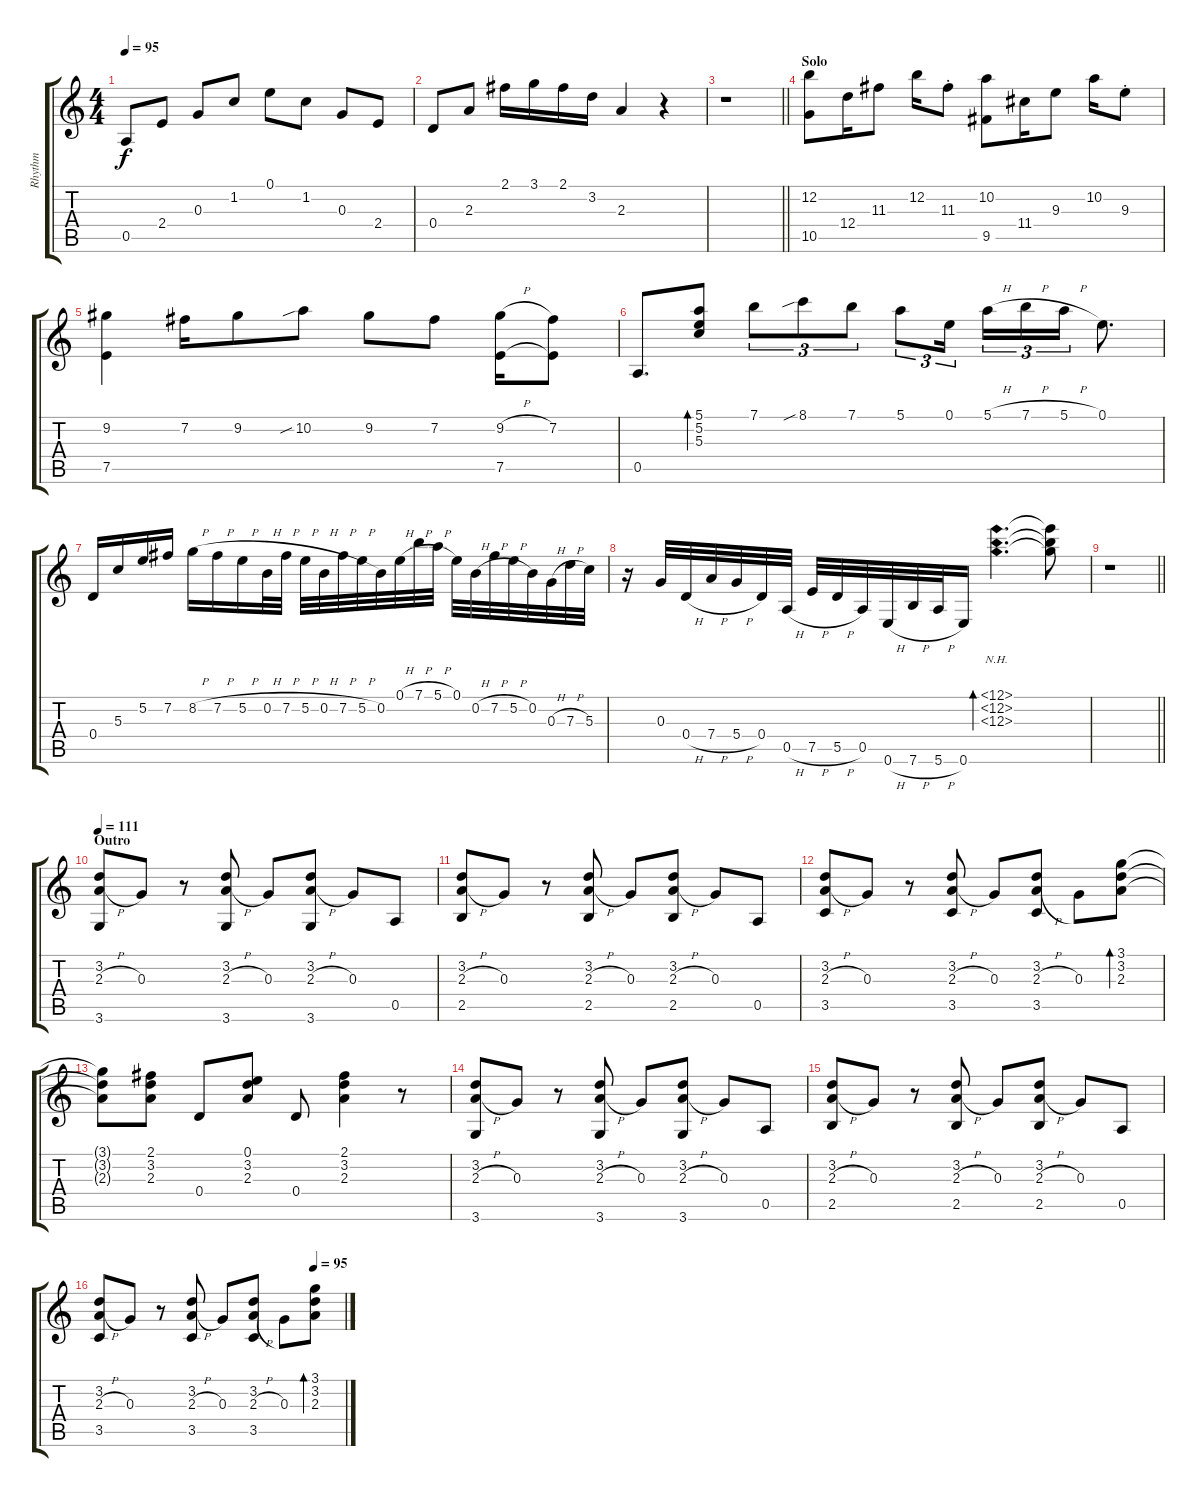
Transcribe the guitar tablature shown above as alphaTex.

\track ("Rhythm" "Rhythm") {instrument acousticguitarsteel}
\staff {score tabs}
\tuning (E4 B3 G3 D3 A2 E2) {hide}
\ts (4 4)
\tempo 95
\clef g2
\ks c
0.5.8{dy f} 2.4.8 0.3.8 1.2.8 0.1.8 1.2.8 0.3.8 2.4.8 |
0.4.8 2.3.8 2.1.16 3.1.16 2.1.16 3.2.16 2.3.4 r.4 |
\barLineRight lightlight
r.1 |
\section ("" "Solo")
(12.2 10.5).8 12.4.16 11.3.8 12.2.16 11.3{st}.8 (10.2 9.5).8 11.4.16 9.3.8 10.2.16 9.3{st}.8 |
(9.2 7.5).4 7.2.16 9.2.8 10.2{sib}.8 9.2.8 7.2.8 (9.2{h} 7.5).16 (7.2 7.5{t}).8 |
0.5.8{d} (5.1 5.2 5.3).8{bd 30} 7.1.8{tu (3 2)} 8.1{sib}.8{tu (3 2)} 7.1.8{tu (3 2)} 5.1.8{tu (3 2)} 0.1.16{tu (3 2) beam splitsecondary} 5.1{h}.16{tu (3 2)} 7.1{h}.16{tu (3 2)} 5.1{h}.16{tu (3 2)} 0.1.8{d} |
0.4.16 5.3.16 5.2.16 7.2.16 8.2{h}.16 7.2{h}.16 5.2{h}.16 0.2{h}.32 7.2{h}.32 5.2{h}.32 0.2{h}.32 7.2{h}.32 5.2{h}.32 0.2.32 0.1{h}.32 7.1{h}.32 5.1{h}.32 0.1.32 0.2{h}.32 7.2{h}.32 5.2{h}.32 0.2.32 0.3{h}.32 7.3{h}.32 5.3.32 |
r.16 0.3.32 0.4{h}.32 7.4{h}.32 5.4{h}.32 0.4.32 0.5{h}.32 7.5{h}.32 5.5{h}.32 0.5.32 0.6{h}.32 7.6{h}.32 5.6{h}.32 0.6.16 (12.1{nh} 12.2{nh} 12.3{nh}).4{d bd 30} (12.1{t} 12.2{t} 12.3{t}).8 |
\barLineRight lightlight
r.1 |
\section ("" "Outro")
\tempo 111
(3.2 2.3{h} 3.6).8 0.3.8 r.8 (3.2 2.3{h} 3.6).8 0.3.8 (3.2 2.3{h} 3.6).8 0.3.8 0.5.8 |
(3.2 2.3{h} 2.5).8 0.3.8 r.8 (3.2 2.3{h} 2.5).8 0.3.8 (3.2 2.3{h} 2.5).8 0.3.8 0.5.8 |
(3.2 2.3{h} 3.5).8 0.3.8 r.8 (3.2 2.3{h} 3.5).8 0.3.8 (3.2 2.3{h} 3.5).8 0.3.8 (3.1 3.2 2.3).8{bd 30} |
(3.1{t} 3.2{t} 2.3{t}).8 (2.1 3.2 2.3).8 0.4.8 (0.1 3.2 2.3).8 0.4.8 (2.1 3.2 2.3).4 r.8 |
(3.2 2.3{h} 3.6).8 0.3.8 r.8 (3.2 2.3{h} 3.6).8 0.3.8 (3.2 2.3{h} 3.6).8 0.3.8 0.5.8 |
(3.2 2.3{h} 2.5).8 0.3.8 r.8 (3.2 2.3{h} 2.5).8 0.3.8 (3.2 2.3{h} 2.5).8 0.3.8 0.5.8 |
\tempo (95 0.875)
(3.2 2.3{h} 3.5).8 0.3.8 r.8 (3.2 2.3{h} 3.5).8 0.3.8 (3.2 2.3{h} 3.5).8 0.3.8 (3.1 3.2 2.3).8{bd 30}
